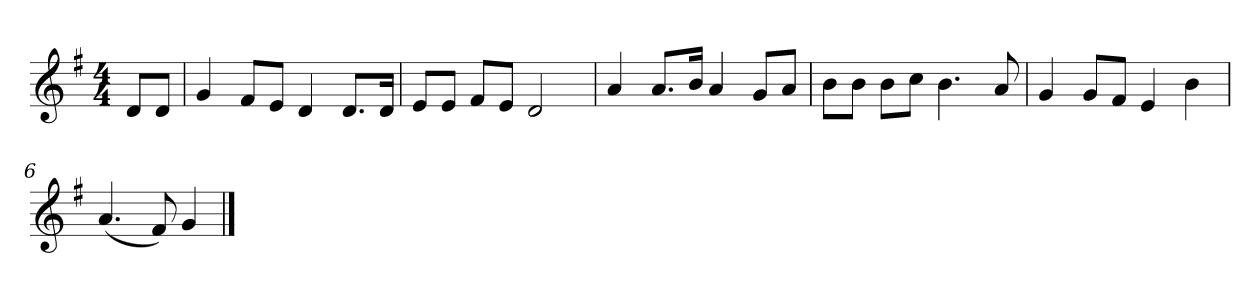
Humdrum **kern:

**kern
*part1
*staff1
*k[f#]
*M4/4
*MM120
=
8dL
8dJ
=1
4g
8f#L
8eJ
4d
8.dL
16dJk
=2
8eL
8eJ
8f#L
8eJ
2d
=3
4a
8.aL
16bJk
4a
8gL
8aJ
=4
8bL
8bJ
8bL
8ccJ
4.b
8a
=5
4g
8gL
8f#J
4e
4b
=6
(4.a
8f#)
4g
==
*-
